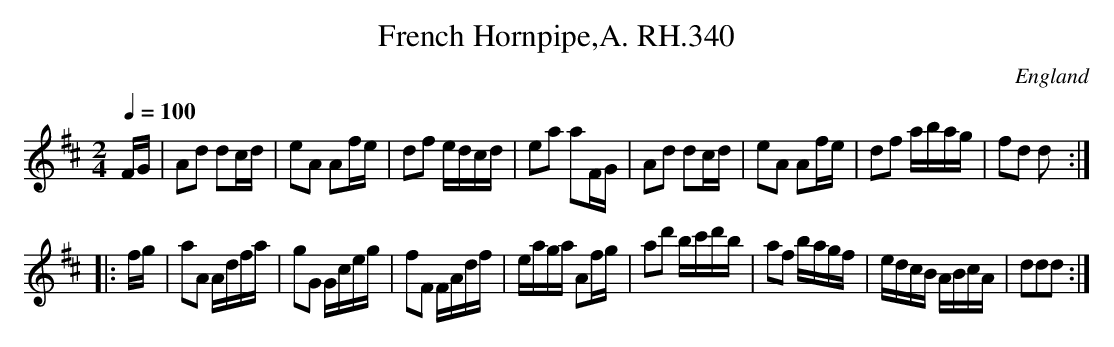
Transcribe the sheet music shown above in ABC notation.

X:1
T:French Hornpipe,A. RH.340
O:England
M:2/4
L:1/16
Q:1/4=100
K:D major
FG|A2d2 d2cd|e2A2 A2fe|d2f2 edcd|e2a2 a2FG|\
A2d2 d2cd|e2A2 A2fe|d2f2 abag|f2d2 d2:|!
|:fg|a2A2 Adfa|g2G2 Gceg|f2F2 FAdf|eaga A2fg|\
a2d'2 bc'd'b|a2f2 bagf|edcB ABcA|d2d2d2:|
